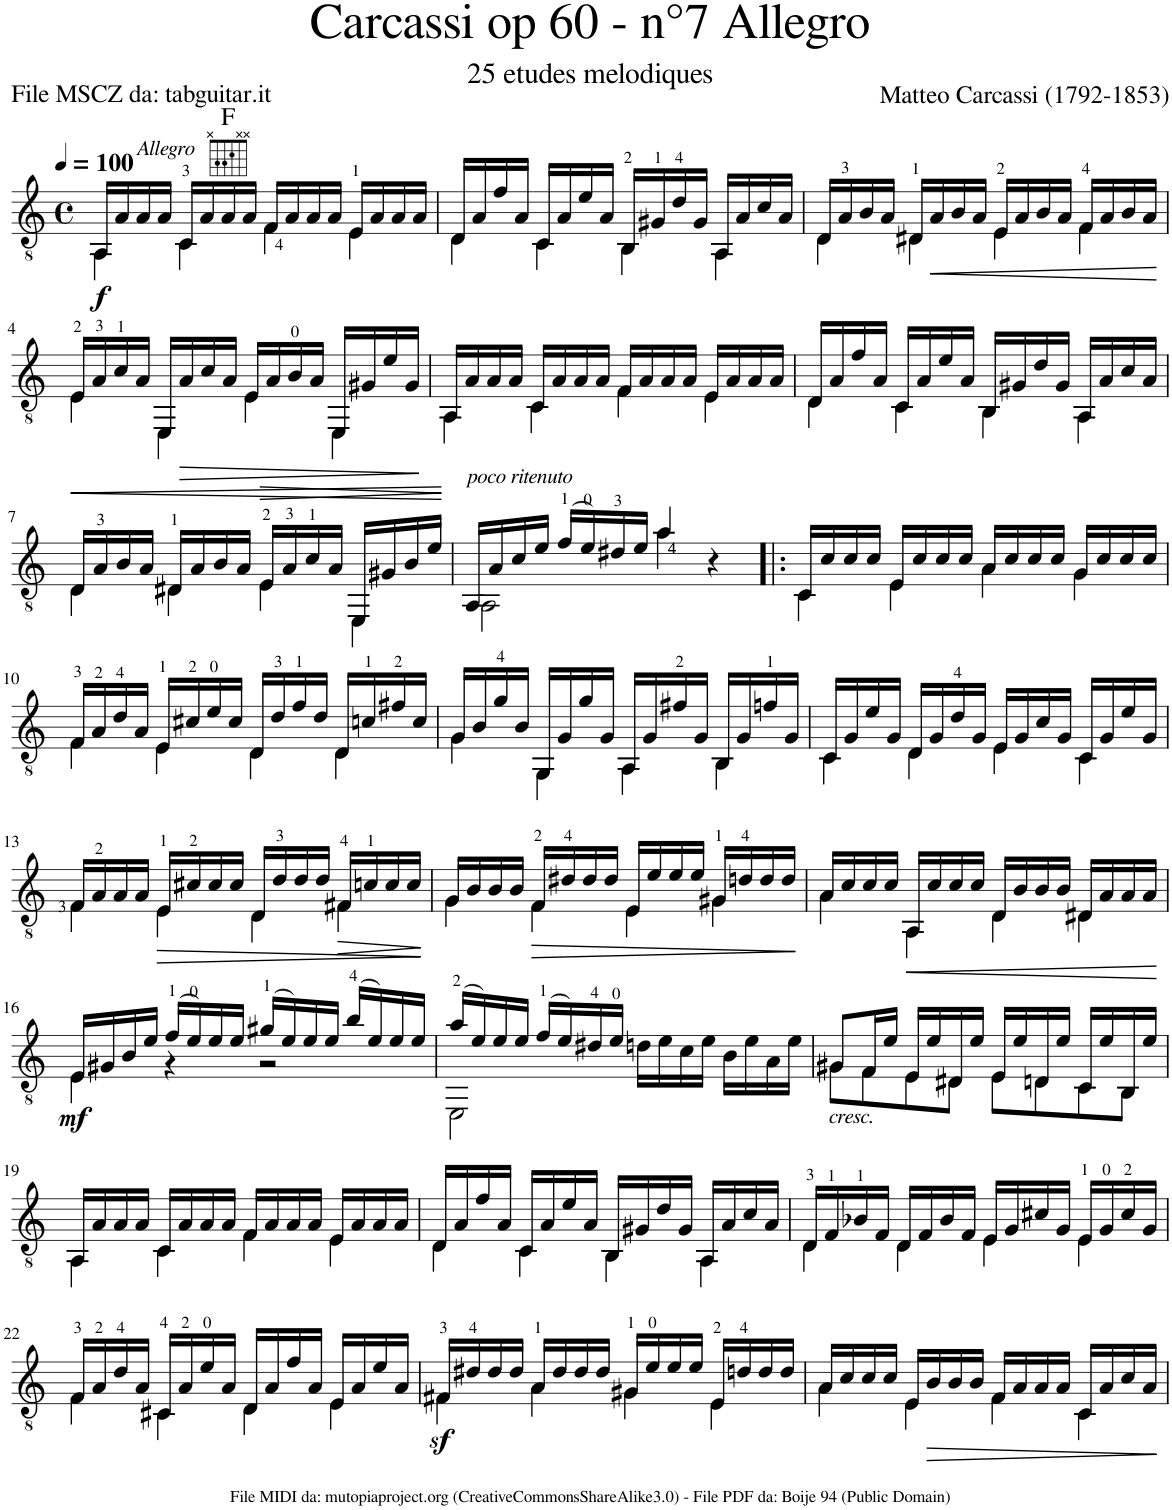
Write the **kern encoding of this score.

**kern	**dynam	**harte
*part1	*part1	*part1
*staff1	*staff1	*
*I"Guitar	*	*
*I'Guit.	*	*
*clefGv2	*	*
*k[]	*	*
*M4/4	*	*
*met(c)	*	*
*MM100	*	*
=1	=1	=1
*^	*	*
!	!	!LO:DY:b	!
16AA/LL	4AA\	f	.
16A/	.	.	.
!LO:TX:a:i:t=Allegro	!	!	!
16A/	.	.	.
16A/JJ	.	.	.
16C/LL	4C\	.	.
16A/	.	.	.
16A/	.	.	F:maj
16A/JJ	.	.	.
16F/LL	4F\	.	.
16A/	.	.	.
16A/	.	.	.
16A/JJ	.	.	.
16E/LL	4E\	.	.
16A/	.	.	.
16A/	.	.	.
16A/JJ	.	.	.
=2	=2	=2	=2
16D/LL	4D\	.	.
16A/	.	.	.
16f/	.	.	.
16A/JJ	.	.	.
16C/LL	4C\	.	.
16A/	.	.	.
16e/	.	.	.
16A/JJ	.	.	.
16BB/LL	4BB\	.	.
16G#X/	.	.	.
16d/	.	.	.
16G#/JJ	.	.	.
16AA/LL	4AA\	.	.
16A/	.	.	.
16c/	.	.	.
16A/JJ	.	.	.
=3	=3	=3	=3
16D/LL	4D\	.	.
16A/	.	.	.
16B/	.	.	.
16A/JJ	.	.	.
16D#X/LL	4D#\	.	.
!	!	!LO:HP:b	!
16A/	.	<	.
16B/	.	.	.
16A/JJ	.	.	.
16E/LL	4E\	.	.
16A/	.	.	.
16B/	.	.	.
16A/JJ	.	.	.
16F/LL	4F\	.	.
16A/	.	.	.
16B/	.	.	.
16A/JJ	.	.	.
*v	*v	*	*
.	[	.
!!LO:LB:g=z
=4	=4	=4
*^	*	*
16E/LL	4E\	.	.
16A/	.	.	.
16c/	.	.	.
16A/JJ	.	.	.
16EE/LL	4EE\	.	.
!	!	!LO:HP:b	!
16A/	.	>	.
16c/	.	.	.
16A/JJ	.	.	.
16E/LL	4E\	.	.
16A/	.	.	.
16B/	.	.	.
16A/JJ	.	.	.
16EE/LL	4EE\	.	.
16G#X/	.	.	.
16e/	.	.	.
16G#/JJ	.	.	.
*v	*v	*	*
.	]	.
=5	=5	=5
*^	*	*
16AA/LL	4AA\	.	.
16A/	.	.	.
16A/	.	.	.
16A/JJ	.	.	.
16C/LL	4C\	.	.
16A/	.	.	.
16A/	.	.	.
16A/JJ	.	.	.
16F/LL	4F\	.	.
16A/	.	.	.
16A/	.	.	.
16A/JJ	.	.	.
16E/LL	4E\	.	.
16A/	.	.	.
16A/	.	.	.
16A/JJ	.	.	.
=6	=6	=6	=6
16D/LL	4D\	.	.
16A/	.	.	.
16f/	.	.	.
16A/JJ	.	.	.
16C/LL	4C\	.	.
16A/	.	.	.
16e/	.	.	.
16A/JJ	.	.	.
16BB/LL	4BB\	.	.
16G#X/	.	.	.
16d/	.	.	.
16G#/JJ	.	.	.
16AA/LL	4AA\	.	.
16A/	.	.	.
16c/	.	.	.
16A/JJ	.	.	.
!!LO:LB:g=z	!!
=7	=7	=7	=7
!	!	!LO:HP:b	!
16D/LL	4D\	<	.
16A/	.	.	.
16B/	.	.	.
16A/JJ	.	.	.
16D#X/LL	4D#\	.	.
16A/	.	.	.
16B/	.	.	.
16A/JJ	.	.	.
!	!	!LO:HP:b	!
16E/LL	4E\	>	.
16A/	.	.	.
16c/	.	.	.
16A/JJ	.	.	.
16EE/LL	4EE\	.	.
16G#X/	.	.	.
16B/	.	.	.
16e/JJ	.	.	.
*v	*v	*	*
.	[ ]	.
=8	=8	=8
*^	*	*
!LO:TX:a:i:t=poco ritenuto	!	!	!
16AA/LL	2AA\	.	.
16A/	.	.	.
16c/	.	.	.
16e/JJ	.	.	.
(16f/LL	.	.	.
16e/)	.	.	.
16d#X/	.	.	.
16e/JJ	.	.	.
4a/	4a\	.	.
4r	4ryy	.	.
=9!|:	=9!|:	=9!|:	=9!|:
16C/LL	4C\	.	.
16c/	.	.	.
16c/	.	.	.
16c/JJ	.	.	.
16E/LL	4E\	.	.
16c/	.	.	.
16c/	.	.	.
16c/JJ	.	.	.
16A/LL	4A\	.	.
16c/	.	.	.
16c/	.	.	.
16c/JJ	.	.	.
16G/LL	4G\	.	.
16c/	.	.	.
16c/	.	.	.
16c/JJ	.	.	.
!!LO:LB:g=z	!!
=10	=10	=10	=10
16F/LL	4F\	.	.
16A/	.	.	.
16d/	.	.	.
16A/JJ	.	.	.
16E/LL	4E\	.	.
16c#X/	.	.	.
16e/	.	.	.
16c#/JJ	.	.	.
16D/LL	4D\	.	.
16d/	.	.	.
16f/	.	.	.
16d/JJ	.	.	.
16D/LL	4D\	.	.
16cn/	.	.	.
16f#X/	.	.	.
16c/JJ	.	.	.
=11	=11	=11	=11
16G/LL	4G\	.	.
16B/	.	.	.
16g/	.	.	.
16B/JJ	.	.	.
16GG/LL	4GG\	.	.
16G/	.	.	.
16g/	.	.	.
16G/JJ	.	.	.
16AA/LL	4AA\	.	.
16G/	.	.	.
16f#X/	.	.	.
16G/JJ	.	.	.
16BB/LL	4BB\	.	.
16G/	.	.	.
16fn/	.	.	.
16G/JJ	.	.	.
=12	=12	=12	=12
16C/LL	4C\	.	.
16G/	.	.	.
16e/	.	.	.
16G/JJ	.	.	.
16D/LL	4D\	.	.
16G/	.	.	.
16d/	.	.	.
16G/JJ	.	.	.
16E/LL	4E\	.	.
16G/	.	.	.
16c/	.	.	.
16G/JJ	.	.	.
16C/LL	4C\	.	.
16G/	.	.	.
16e/	.	.	.
16G/JJ	.	.	.
!!LO:LB:g=z	!!
=13	=13	=13	=13
16F/LL	4F\	.	.
16A/	.	.	.
16A/	.	.	.
16A/JJ	.	.	.
!	!	!LO:HP:b	!
16E/LL	4E\	>	.
16c#X/	.	.	.
16c#/	.	.	.
16c#/JJ	.	.	.
16D/LL	4D\	.	.
16d/	.	.	.
16d/	.	.	.
16d/JJ	.	.	.
!	!	!LO:HP:b	!
16F#X/LL	4F#\	>	.
16cn/	.	.	.
16c/	.	.	.
16c/JJ	.	.	.
*v	*v	*	*
.	] ]	.
=14	=14	=14
*^	*	*
16G/LL	4G\	.	.
16B/	.	.	.
16B/	.	.	.
16B/JJ	.	.	.
!	!	!LO:HP:b	!
16F/LL	4F\	>	.
16d#X/	.	.	.
16d#/	.	.	.
16d#/JJ	.	.	.
16E/LL	4E\	.	.
16e/	.	.	.
16e/	.	.	.
16e/JJ	.	.	.
16G#X/LL	4G#\	.	.
16dn/	.	.	.
16d/	.	.	.
16d/JJ	.	.	.
*v	*v	*	*
.	]	.
=15	=15	=15
*^	*	*
16A/LL	4A\	.	.
16c/	.	.	.
16c/	.	.	.
16c/JJ	.	.	.
!	!	!LO:HP:b	!
16AA/LL	4AA\	<	.
16c/	.	.	.
16c/	.	.	.
16c/JJ	.	.	.
16D/LL	4D\	.	.
16B/	.	.	.
16B/	.	.	.
16B/JJ	.	.	.
16D#X/LL	4D#\	.	.
16A/	.	.	.
16A/	.	.	.
16A/JJ	.	.	.
*v	*v	*	*
.	[	.
!!LO:LB:g=z
=16	=16	=16
*^	*	*
!	!	!LO:DY:b	!
16E/LL	4E\	mf	.
16G#X/	.	.	.
16B/	.	.	.
16e/JJ	.	.	.
(16f/LL	4r	.	.
16e/)	.	.	.
16e/	.	.	.
16e/JJ	.	.	.
(16g#X/LL	2r	.	.
16e/)	.	.	.
16e/	.	.	.
16e/JJ	.	.	.
(16b/LL	.	.	.
16e/)	.	.	.
16e/	.	.	.
16e/JJ	.	.	.
=17	=17	=17	=17
(16a/LL	2EE\	.	.
16e/)	.	.	.
16e/	.	.	.
16e/JJ	.	.	.
(16f/LL	.	.	.
16e/)	.	.	.
16d#X/	.	.	.
16e/JJ	.	.	.
16dn\LL	2ryy	.	.
16e\	.	.	.
16c\	.	.	.
16e\JJ	.	.	.
16B\LL	.	.	.
16e\	.	.	.
16A\	.	.	.
16e\JJ	.	.	.
=18	=18	=18	=18
!LO:TX:b:i:t=cresc.	!	!	!
8G#X/L	8G#\L	.	.
16F/L	8F\	.	.
16e/JJ	.	.	.
16E/LL	8E\	.	.
16e/	.	.	.
16D#X/	8D#\J	.	.
16e/JJ	.	.	.
16E/LL	8E\L	.	.
16e/	.	.	.
16Dn/	8D\	.	.
16e/JJ	.	.	.
16C/LL	8C\	.	.
16e/	.	.	.
16BB/	8BB\J	.	.
16e/JJ	.	.	.
!!LO:LB:g=z	!!
=19	=19	=19	=19
16AA/LL	4AA\	.	.
16A/	.	.	.
16A/	.	.	.
16A/JJ	.	.	.
16C/LL	4C\	.	.
16A/	.	.	.
16A/	.	.	.
16A/JJ	.	.	.
16F/LL	4F\	.	.
16A/	.	.	.
16A/	.	.	.
16A/JJ	.	.	.
16E/LL	4E\	.	.
16A/	.	.	.
16A/	.	.	.
16A/JJ	.	.	.
=20	=20	=20	=20
16D/LL	4D\	.	.
16A/	.	.	.
16f/	.	.	.
16A/JJ	.	.	.
16C/LL	4C\	.	.
16A/	.	.	.
16e/	.	.	.
16A/JJ	.	.	.
16BB/LL	4BB\	.	.
16G#X/	.	.	.
16d/	.	.	.
16G#/JJ	.	.	.
16AA/LL	4AA\	.	.
16A/	.	.	.
16c/	.	.	.
16A/JJ	.	.	.
=21	=21	=21	=21
16D/LL	4D\	.	.
16F/	.	.	.
16B-X/	.	.	.
16F/JJ	.	.	.
16D/LL	4D\	.	.
16F/	.	.	.
16B-/	.	.	.
16F/JJ	.	.	.
16E/LL	4E\	.	.
16G/	.	.	.
16c#X/	.	.	.
16G/JJ	.	.	.
16E/LL	4E\	.	.
16G/	.	.	.
16c#/	.	.	.
16G/JJ	.	.	.
!!LO:LB:g=z	!!
=22	=22	=22	=22
16F/LL	4F\	.	.
16A/	.	.	.
16d/	.	.	.
16A/JJ	.	.	.
16C#X/LL	4C#\	.	.
16A/	.	.	.
16e/	.	.	.
16A/JJ	.	.	.
16D/LL	4D\	.	.
16A/	.	.	.
16f/	.	.	.
16A/JJ	.	.	.
16E/LL	4E\	.	.
16A/	.	.	.
16e/	.	.	.
16A/JJ	.	.	.
=23	=23	=23	=23
!	!	!LO:DY:b	!
16F#X/LL	4F#\	sf	.
16d#X/	.	.	.
16d#/	.	.	.
16d#/JJ	.	.	.
16A/LL	4A\	.	.
16d#/	.	.	.
16d#/	.	.	.
16d#/JJ	.	.	.
16G#X/LL	4G#\	.	.
16e/	.	.	.
16e/	.	.	.
16e/JJ	.	.	.
16E/LL	4E\	.	.
16dn/	.	.	.
16d/	.	.	.
16d/JJ	.	.	.
=24	=24	=24	=24
16A/LL	4A\	.	.
16c/	.	.	.
16c/	.	.	.
16c/JJ	.	.	.
16E/LL	4E\	.	.
!	!	!LO:HP:b	!
16B/	.	>	.
16B/	.	.	.
16B/JJ	.	.	.
16F/LL	4F\	.	.
16A/	.	.	.
16A/	.	.	.
16A/JJ	.	.	.
16C/LL	4C\	.	.
16A/	.	.	.
16c/	.	.	.
16A/JJ	.	.	.
*v	*v	*	*
.	]	.
=	=	=
*-	*-	*-
